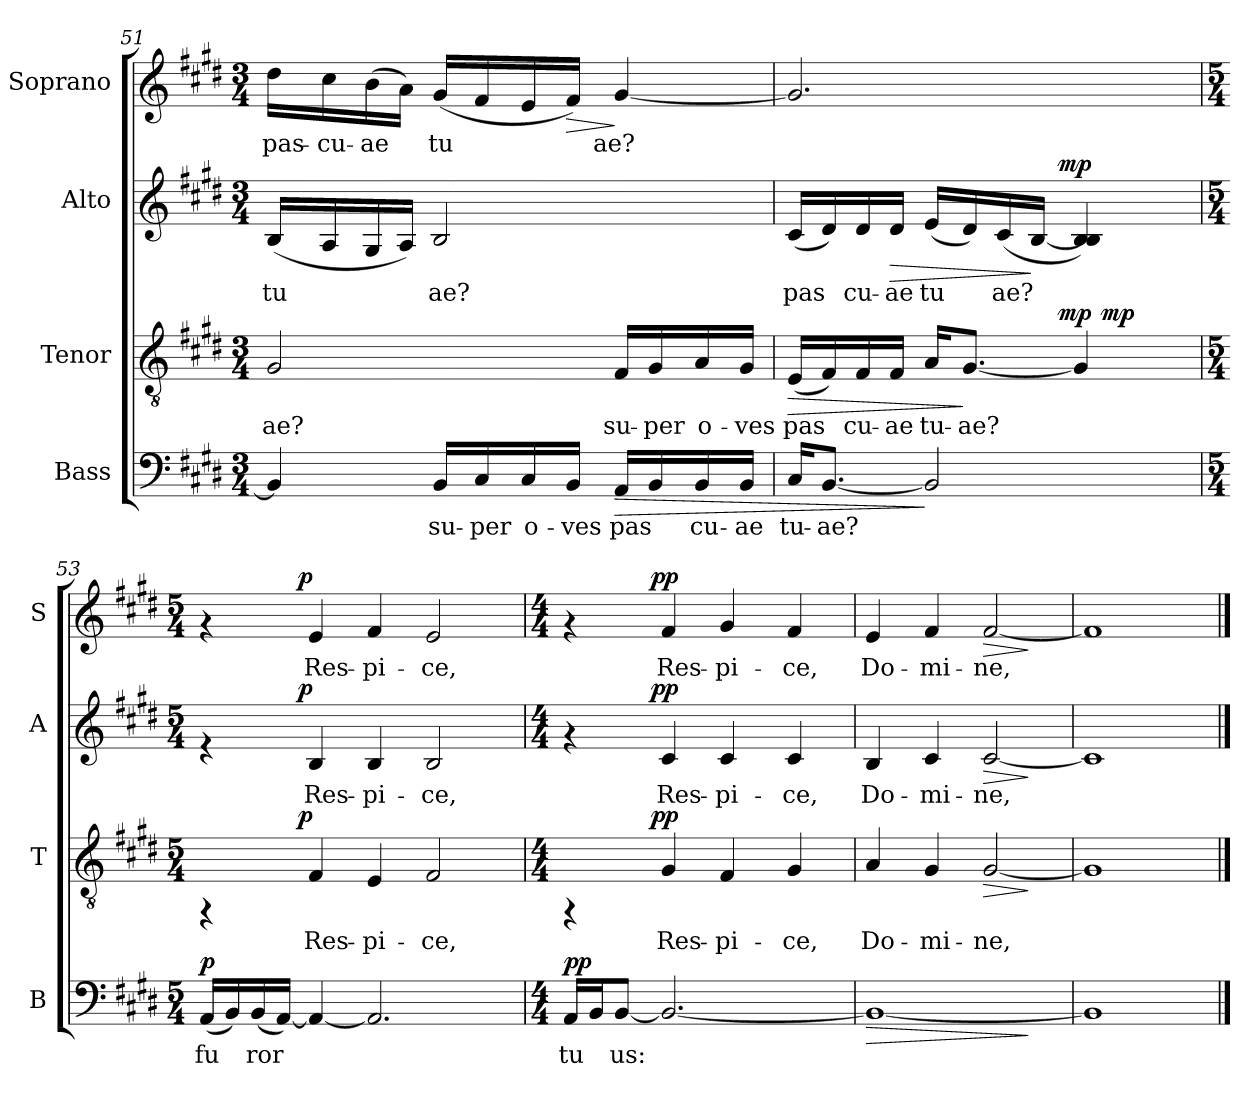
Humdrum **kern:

**kern	**text	**dynam	**kern	**text	**dynam	**kern	**text	**dynam	**kern	**text	**dynam
*part4	*part4	*part4	*part3	*part3	*part3	*part2	*part2	*part2	*part1	*part1	*part1
*staff4	*staff4	*staff4	*staff3	*staff3	*staff3	*staff2	*staff2	*staff2	*staff1	*staff1	*staff1
*I"Bass	*	*	*I"Tenor	*	*	*I"Alto	*	*	*I"Soprano	*	*
*I'B	*	*	*I'T	*	*	*I'A	*	*	*I'S	*	*
!!LO:PB:g=z
*clefF4	*	*	*clefGv2	*	*	*clefG2	*	*	*clefG2	*	*
*k[f#c#g#d#]	*	*	*k[f#c#g#d#]	*	*	*k[f#c#g#d#]	*	*	*k[f#c#g#d#]	*	*
*E:	*	*	*E:	*	*	*E:	*	*	*E:	*	*
*M3/4	*	*	*M3/4	*	*	*M3/4	*	*	*M3/4	*	*
=51	=51	=51	=51	=51	=51	=51	=51	=51	=51	=51	=51
!	!LO:LY:b:cj	!	!	!LO:LY:b:cj	!	!	!LO:LY:b:cj	!	!	!LO:LY:b:cj	!
4BB/]	.	.	2G#/	-ae?	.	(<16B/L	tu-	.	16dd#\L	pas-	.
!	!	!	!	!	!	!	!LO:LY:b:cj	!	!	!LO:LY:b:cj	!
.	.	.	.	.	.	16A/	--	.	16cc#\	-cu-	.
!	!	!	!	!	!	!	!LO:LY:b:cj	!	!	!LO:LY:b:cj	!
.	.	.	.	.	.	16G#/	--	.	(>16b\	-ae	.
!	!	!	!	!	!	!	!LO:LY:b:cj	!	!	!LO:LY:b:cj	!
.	.	.	.	.	.	16A/J)	--	.	16a\J)	.	.
!	!LO:LY:b:cj	!	!	!	!	!	!LO:LY:b:cj	!	!	!LO:LY:b:cj	!
16BB/L	su-	.	.	.	.	2B/	-ae?	.	(<16g#/L	tu-	.
!	!LO:LY:b:cj	!	!	!	!	!	!	!	!	!LO:LY:b:cj	!
16C#/	-per	.	.	.	.	.	.	.	16f#/	--	.
!	!LO:LY:b:cj	!	!	!	!	!	!	!	!	!LO:LY:b:cj	!
16C#/	o-	.	.	.	.	.	.	.	16e/	--	.
!	!LO:LY:b:cj	!	!	!	!	!	!	!	!	!LO:LY:b:cj	!LO:HP:b
16BB/J	-ves	.	.	.	.	.	.	.	16f#/J)	--	>
!	!LO:LY:b:cj	!LO:HP:b	!	!LO:LY:b:cj	!	!	!	!	!	!LO:LY:b:cj	!
16AA/L	pas-	>	16F#/L	su-	.	.	.	.	[<4g#/	-ae?	]
!	!LO:LY:b:cj	!	!	!LO:LY:b:cj	!	!	!	!	!	!	!
16BB/	--	.	16G#/	-per	.	.	.	.	.	.	.
!	!LO:LY:b:cj	!	!	!LO:LY:b:cj	!	!	!	!	!	!	!
16BB/	-cu-	.	16A/	o-	.	.	.	.	.	.	.
!	!LO:LY:b:cj	!	!	!LO:LY:b:cj	!	!	!	!	!	!	!
16BB/J	-ae	.	16G#/J	-ves	.	.	.	.	.	.	.
=52	=52	=52	=52	=52	=52	=52	=52	=52	=52	=52	=52
!	!LO:LY:b:cj	!	!	!LO:LY:b:cj	!LO:HP:b	!	!LO:LY:b:cj	!	!	!LO:LY:b:cj	!
*	*	*	*^	*	*	*^	*	*	*	*	*
*	*	*	*	*^	*	*	*	*	*	*	*	*	*
16C#/L	tu-	.	(<16E/L	4ryy	2ryy	pas-	>	(<16c#/L	4ryy	pas-	.	2.g#/]	.	.
!	!LO:LY:b:cj	!	!	!	!	!LO:LY:b:cj	!	!	!	!LO:LY:b:cj	!	!	!	!
[<8.BB/J	-ae?	.	16F#/)	.	.	--	.	16d#/)	.	--	.	.	.	.
!	!	!	!	!	!	!LO:LY:b:cj	!	!	!	!LO:LY:b:cj	!	!	!	!
.	.	.	16F#/	.	.	-cu-	.	16d#/	.	-cu-	.	.	.	.
!	!	!	!	!	!	!LO:LY:b:cj	!	!	!	!LO:LY:b:cj	!LO:HP:b	!	!	!
.	.	.	16F#/J	.	.	-ae	.	16d#/J	.	-ae	>	.	.	.
!	!LO:LY:b:cj	!	!	!	!	!LO:LY:b:cj	!	!	!	!LO:LY:b:cj	!	!	!	!
2BB/]	.	]	16A/L	8...ryy	.	tu-	.	(<16e/L	8...ryy	tu-	.	.	.	.
!	!	!	!	!	!	!LO:LY:b:cj	!	!	!	!LO:LY:b:cj	!	!	!	!
.	.	.	[<8.G#/J	.	.	-ae?	]	16d#/)	.	--	.	.	.	.
!	!	!	!	!	!	!	!	!	!	!LO:LY:b:cj	!	!	!	!
.	.	.	.	.	.	.	.	(<16c#/	.	-ae?	.	.	.	.
!	!	!	!	!	!	!	!	!	!	!LO:LY:b:cj	!	!	!	!
.	.	.	.	.	.	.	.	[<16B/J	.	.	]	.	.	.
!	!	!	!	!	!	!	!LO:DY:a	!	!	!	!LO:DY:a	!	!	!
.	.	.	.	4ryy	.	.	mp	.	4ryy	.	mp	.	.	.
!	!	!	!	!	!	!LO:LY:b:cj	!	!	!	!LO:LY:b:cj	!	!	!	!
.	.	.	4G#/]	.	32.ryy	.	.	4B/ 4B/])	.	.	.	.	.	.
!	!	!	!	!	!	!	!LO:DY:b	!	!	!	!	!	!	!
.	.	.	.	.	8ryy	.	mp	.	.	.	.	.	.	.
.	.	.	.	.	16ryy	.	.	.	.	.	.	.	.	.
.	.	.	.	64ryy	64ryy	.	.	.	64ryy	.	.	.	.	.
*	*	*	*v	*v	*v	*	*	*	*	*	*	*	*	*
=53	=53	=53	=53	=53	=53	=53	=53	=53	=53	=53	=53	=53
*M5/4	*	*	*M5/4	*	*	*M5/4	*	*	*	*M5/4	*	*
*	*	*	*^	*	*	*	*	*	*	*	*	*
*	*	*	*	*^	*	*	*	*	*	*	*	*	*
!	!LO:LY:b:cj	!LO:DY:a	!	!	!	!	!	!	!	!	!	!	!	!
*	*	*	*	*v	*v	*	*	*	*	*	*	*^	*	*
(<16AA/L	fu-	p	4rFF	8...ryy	.	.	4re	8...ryy	.	.	4rf	8...ryy	.	.
!	!LO:LY:b:cj	!	!	!	!	!	!	!	!	!	!	!	!	!
16BB/)	--	.	.	.	.	.	.	.	.	.	.	.	.	.
!	!LO:LY:b:cj	!	!	!	!	!	!	!	!	!	!	!	!	!
(<16BB/	-ror	.	.	.	.	.	.	.	.	.	.	.	.	.
!	!LO:LY:b:cj	!	!	!	!	!	!	!	!	!	!	!	!	!
[<16AA/J)	.	.	.	.	.	.	.	.	.	.	.	.	.	.
!	!	!	!	!	!	!LO:DY:a	!	!	!	!LO:DY:a	!	!	!	!LO:DY:a
.	.	.	.	1ryy	.	p	.	1ryy	.	p	.	1ryy	.	p
!	!LO:LY:b:cj	!	!	!	!LO:LY:b:cj	!	!	!	!LO:LY:b:cj	!	!	!	!LO:LY:b:cj	!
4AA/_<	.	.	4F#/	.	Res-	.	4B/	.	Res-	.	4e/	.	Res-	.
!	!LO:LY:b:cj	!	!	!	!LO:LY:b:cj	!	!	!	!LO:LY:b:cj	!	!	!	!LO:LY:b:cj	!
2.AA/]	.	.	4E/	.	-pi-	.	4B/	.	-pi-	.	4f#/	.	-pi-	.
!	!	!	!	!	!LO:LY:b:cj	!	!	!	!LO:LY:b:cj	!	!	!	!LO:LY:b:cj	!
.	.	.	2F#/	.	-ce,	.	2B/	.	-ce,	.	2e/	.	-ce,	.
.	.	.	.	64ryy	.	.	.	64ryy	.	.	.	64ryy	.	.
!!LO:PB:g=z	!!
=54	=54	=54	=54	=54	=54	=54	=54	=54	=54	=54	=54	=54	=54	=54
*M4/4	*	*	*M4/4	*	*	*	*M4/4	*	*	*	*M4/4	*	*	*
!	!LO:LY:b:cj	!LO:DY:a	!	!	!	!	!	!	!	!	!	!	!	!
16AA/L	tu-	pp	4rFF	8...ryy	.	.	4rf	8...ryy	.	.	4rf	8...ryy	.	.
!	!LO:LY:b:cj	!	!	!	!	!	!	!	!	!	!	!	!	!
16BB/	--	.	.	.	.	.	.	.	.	.	.	.	.	.
!	!LO:LY:b:cj	!	!	!	!	!	!	!	!	!	!	!	!	!
[<8BB/J	-us:	.	.	.	.	.	.	.	.	.	.	.	.	.
!	!	!	!	!	!	!LO:DY:a	!	!	!	!LO:DY:a	!	!	!	!LO:DY:a
.	.	.	.	2ryy	.	pp	.	2ryy	.	pp	.	2ryy	.	pp
!	!LO:LY:b:cj	!	!	!	!LO:LY:b:cj	!	!	!	!LO:LY:b:cj	!	!	!	!LO:LY:b:cj	!
2.BB/_<	.	.	4G#/	.	Res-	.	4c#/	.	Res-	.	4f#/	.	Res-	.
!	!	!	!	!	!LO:LY:b:cj	!	!	!	!LO:LY:b:cj	!	!	!	!LO:LY:b:cj	!
.	.	.	4F#/	.	-pi-	.	4c#/	.	-pi-	.	4g#/	.	-pi-	.
.	.	.	.	4ryy	.	.	.	4ryy	.	.	.	4ryy	.	.
!	!	!	!	!	!LO:LY:b:cj	!	!	!	!LO:LY:b:cj	!	!	!	!LO:LY:b:cj	!
.	.	.	4G#/	.	-ce,	.	4c#/	.	-ce,	.	4f#/	.	-ce,	.
.	.	.	.	64ryy	.	.	.	64ryy	.	.	.	64ryy	.	.
=55	=55	=55	=55	=55	=55	=55	=55	=55	=55	=55	=55	=55	=55	=55
!	!LO:LY:b:cj	!LO:HP:b	!	!	!LO:LY:b:cj	!	!	!	!LO:LY:b:cj	!	!	!	!LO:LY:b:cj	!
*	*	*	*v	*v	*	*	*	*	*	*	*v	*v	*	*
*	*	*	*	*	*	*v	*v	*	*	*	*	*
1BB_<	.	>	4A/	Do-	.	4B/	Do-	.	4e/	Do-	.
!	!	!	!	!LO:LY:b:cj	!	!	!LO:LY:b:cj	!	!	!LO:LY:b:cj	!
.	.	.	4G#/	-mi-	.	4c#/	-mi-	.	4f#/	-mi-	.
!	!	!	!	!LO:LY:b:cj	!LO:HP:b	!	!LO:LY:b:cj	!LO:HP:b	!	!LO:LY:b:cj	!LO:HP:b
.	.	.	[<2G#/	-ne,	>	[<2c#/	-ne,	>	[<2f#/	-ne,	>
.	.	]	.	.	]	.	.	]	.	.	]
=56	=56	=56	=56	=56	=56	=56	=56	=56	=56	=56	=56
!	!LO:LY:b:cj	!	!	!LO:LY:b:cj	!	!	!LO:LY:b:cj	!	!	!LO:LY:b:cj	!
1BB]	.	.	1G#]	.	.	1c#]	.	.	1f#]	.	.
==	==	==	==	==	==	==	==	==	==	==	==
*-	*-	*-	*-	*-	*-	*-	*-	*-	*-	*-	*-
